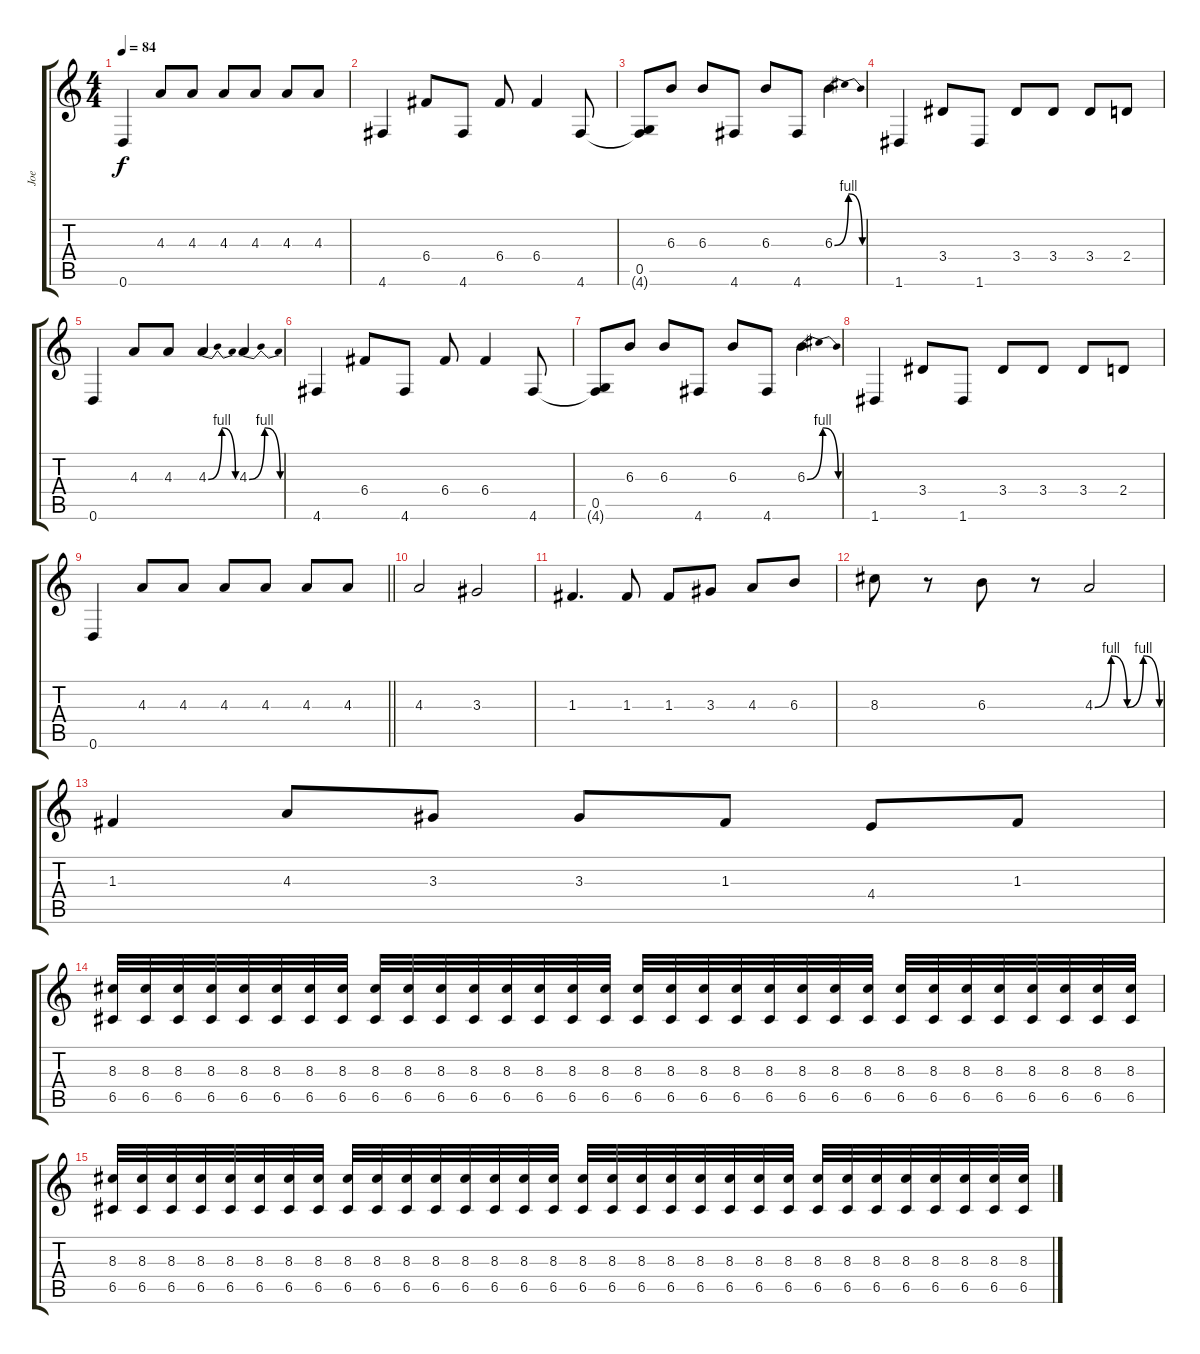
\track ("Joe" "Joe") {instrument overdrivenguitar}
\staff {score tabs}
\tuning (D4 A3 F3 C3 G2 D2) {hide}
\ts (4 4)
\tempo 84
\clef g2
\ks c
0.6.4{dy f} 4.3.8 4.3.8 4.3.8 4.3.8 4.3.8 4.3.8 |
4.6.4 6.4.8 4.6.8 6.4.8 6.4.4 4.6.8 |
(0.5 4.6{t}).8 6.3.8 6.3.8 4.6.8 6.3.8 4.6.8 6.3{be (bendrelease 0 0 30 4 30 4 60 0)}.4 |
1.6.4 3.4.8 1.6.8 3.4.8 3.4.8 3.4.8 2.4.8 |
0.6.4 4.3.8 4.3.8 4.3{be (bendrelease 0 0 30 4 30 4 60 0)}.4 4.3{be (bendrelease 0 0 30 4 30 4 60 0)}.4 |
4.6.4 6.4.8 4.6.8 6.4.8 6.4.4 4.6.8 |
(0.5 4.6{t}).8 6.3.8 6.3.8 4.6.8 6.3.8 4.6.8 6.3{be (bendrelease 0 0 30 4 30 4 60 0)}.4 |
1.6.4 3.4.8 1.6.8 3.4.8 3.4.8 3.4.8 2.4.8 |
\barLineRight lightlight
0.6.4 4.3.8 4.3.8 4.3.8 4.3.8 4.3.8 4.3.8 |
\section ("" "")
4.3.2 3.3.2 |
1.3.4{d} 1.3.8 1.3.8 3.3.8 4.3.8 6.3.8 |
8.3.8 r.8 6.3.8 r.8 4.3{be (custom 0 0 15 4 30 0 45 4 60 0)}.2 |
1.3.4 4.3.8 3.3.8 3.3.8 1.3.8 4.4.8 1.3.8 |
(8.3 6.5).32 (8.3 6.5).32 (8.3 6.5).32 (8.3 6.5).32 (8.3 6.5).32 (8.3 6.5).32 (8.3 6.5).32 (8.3 6.5).32 (8.3 6.5).32 (8.3 6.5).32 (8.3 6.5).32 (8.3 6.5).32 (8.3 6.5).32 (8.3 6.5).32 (8.3 6.5).32 (8.3 6.5).32 (8.3 6.5).32 (8.3 6.5).32 (8.3 6.5).32 (8.3 6.5).32 (8.3 6.5).32 (8.3 6.5).32 (8.3 6.5).32 (8.3 6.5).32 (8.3 6.5).32 (8.3 6.5).32 (8.3 6.5).32 (8.3 6.5).32 (8.3 6.5).32 (8.3 6.5).32 (8.3 6.5).32 (8.3 6.5).32 |
(8.3 6.5).32 (8.3 6.5).32 (8.3 6.5).32 (8.3 6.5).32 (8.3 6.5).32 (8.3 6.5).32 (8.3 6.5).32 (8.3 6.5).32 (8.3 6.5).32 (8.3 6.5).32 (8.3 6.5).32 (8.3 6.5).32 (8.3 6.5).32 (8.3 6.5).32 (8.3 6.5).32 (8.3 6.5).32 (8.3 6.5).32 (8.3 6.5).32 (8.3 6.5).32 (8.3 6.5).32 (8.3 6.5).32 (8.3 6.5).32 (8.3 6.5).32 (8.3 6.5).32 (8.3 6.5).32 (8.3 6.5).32 (8.3 6.5).32 (8.3 6.5).32 (8.3 6.5).32 (8.3 6.5).32 (8.3 6.5).32 (8.3 6.5).32
